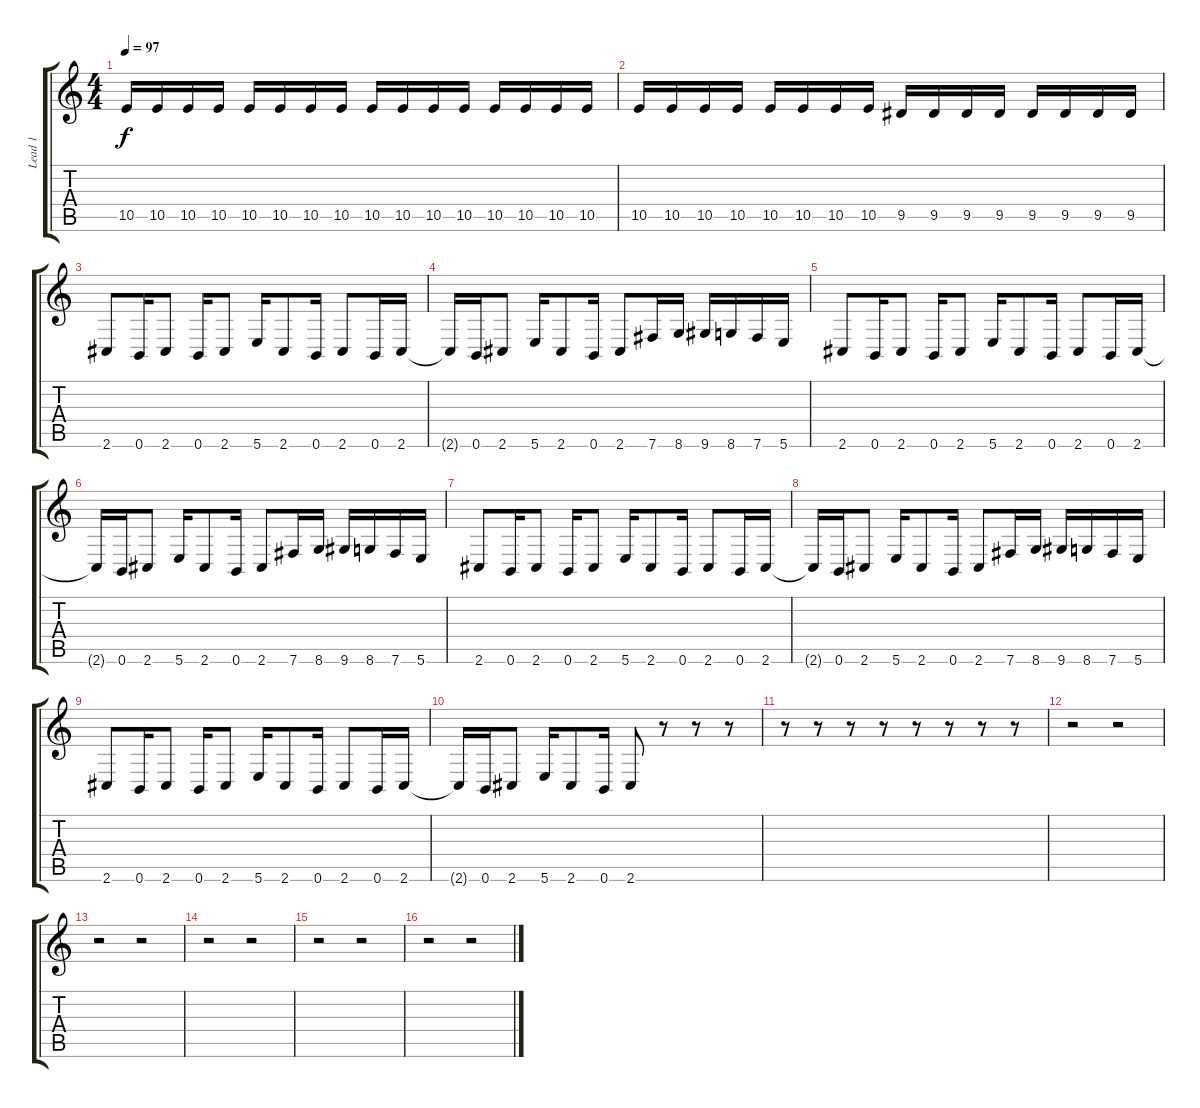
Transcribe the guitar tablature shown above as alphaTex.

\track ("Lead 1" "Lead 1") {instrument distortionguitar}
\staff {score tabs}
\tuning (Db4 Ab3 E3 B2 Gb2 B1) {hide}
\ts (4 4)
\tempo 97
\clef g2
\ks c
10.5.16{dy f} 10.5.16 10.5.16 10.5.16 10.5.16 10.5.16 10.5.16 10.5.16 10.5.16 10.5.16 10.5.16 10.5.16 10.5.16 10.5.16 10.5.16 10.5.16 |
\section ("" "")
10.5.16 10.5.16 10.5.16 10.5.16 10.5.16 10.5.16 10.5.16 10.5.16 9.5.16 9.5.16 9.5.16 9.5.16 9.5.16 9.5.16 9.5.16 9.5.16 |
2.6.8 0.6.16 2.6.8 0.6.16 2.6.8 5.6.16 2.6.8 0.6.16 2.6.8 0.6.16 2.6.16 |
2.6{t}.16 0.6.16 2.6.8 5.6.16 2.6.8 0.6.16 2.6.8 7.6.16 8.6.16 9.6.16 8.6.16 7.6.16 5.6.16 |
2.6.8 0.6.16 2.6.8 0.6.16 2.6.8 5.6.16 2.6.8 0.6.16 2.6.8 0.6.16 2.6.16 |
2.6{t}.16 0.6.16 2.6.8 5.6.16 2.6.8 0.6.16 2.6.8 7.6.16 8.6.16 9.6.16 8.6.16 7.6.16 5.6.16 |
2.6.8 0.6.16 2.6.8 0.6.16 2.6.8 5.6.16 2.6.8 0.6.16 2.6.8 0.6.16 2.6.16 |
2.6{t}.16 0.6.16 2.6.8 5.6.16 2.6.8 0.6.16 2.6.8 7.6.16 8.6.16 9.6.16 8.6.16 7.6.16 5.6.16 |
2.6.8 0.6.16 2.6.8 0.6.16 2.6.8 5.6.16 2.6.8 0.6.16 2.6.8 0.6.16 2.6.16 |
\section ("" "")
2.6{t}.16 0.6.16 2.6.8 5.6.16 2.6.8 0.6.16 2.6.8 r.8 r.8 r.8 |
\section ("" "")
r.8 r.8 r.8 r.8 r.8 r.8 r.8 r.8 |
r.2 r.2 |
r.2 r.2 |
r.2 r.2 |
r.2 r.2 |
r.2 r.2
